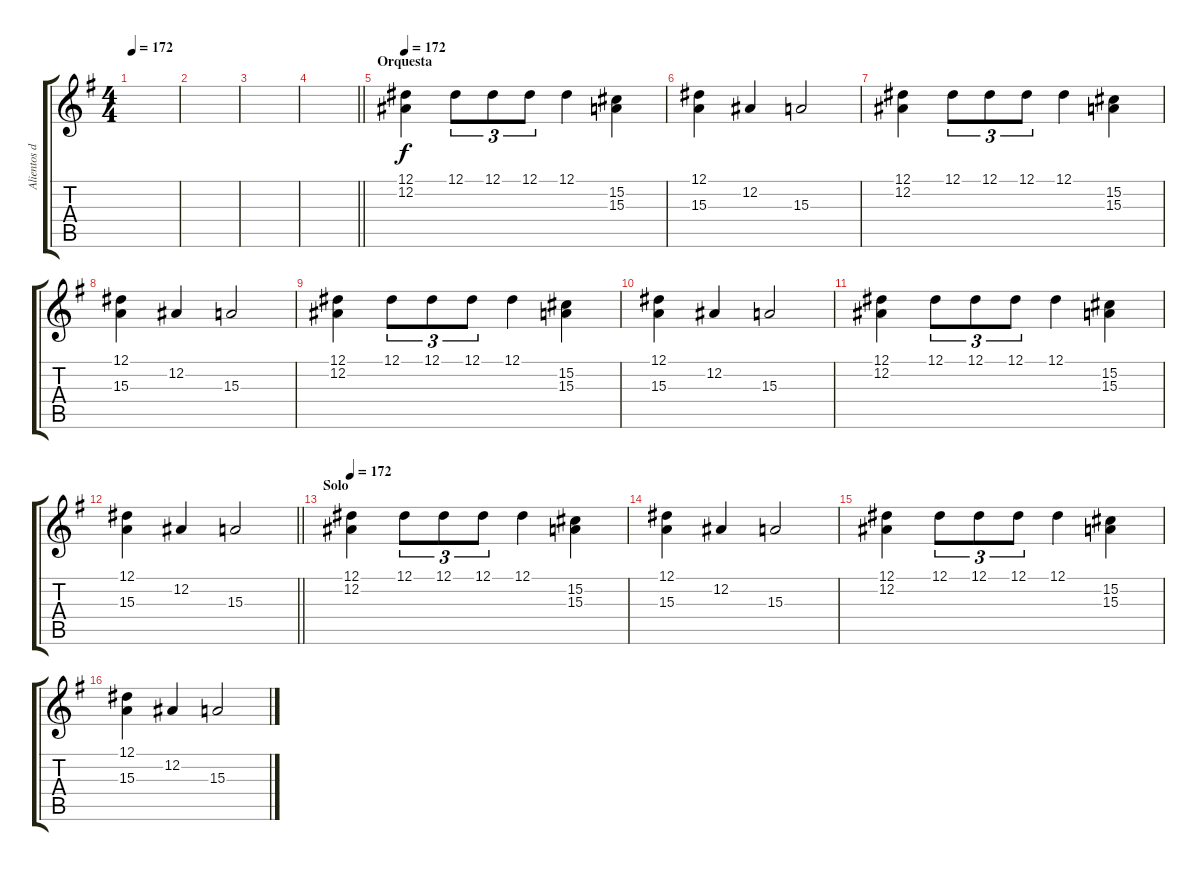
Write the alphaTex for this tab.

\track ("Alientos de metal" "Alientos d") {instrument brasssection}
\staff {score tabs}
\tuning (Eb4 Bb3 Gb3 Db3 Ab2 Eb2) {hide}
\ts (4 4)
\tempo 172
\clef g2
\ks eminor
|
|
|
\barLineRight lightlight
|
\section ("" "Orquesta")
\tempo 172
(12.1 12.2).4 12.1.8{tu (3 2)} 12.1.8{tu (3 2)} 12.1.8{tu (3 2)} 12.1.4 (15.2 15.3).4 |
(12.1 15.3).4 12.2.4 15.3.2 |
(12.1 12.2).4 12.1.8{tu (3 2)} 12.1.8{tu (3 2)} 12.1.8{tu (3 2)} 12.1.4 (15.2 15.3).4 |
(12.1 15.3).4 12.2.4 15.3.2 |
(12.1 12.2).4 12.1.8{tu (3 2)} 12.1.8{tu (3 2)} 12.1.8{tu (3 2)} 12.1.4 (15.2 15.3).4 |
(12.1 15.3).4 12.2.4 15.3.2 |
(12.1 12.2).4 12.1.8{tu (3 2)} 12.1.8{tu (3 2)} 12.1.8{tu (3 2)} 12.1.4 (15.2 15.3).4 |
\barLineRight lightlight
(12.1 15.3).4 12.2.4 15.3.2 |
\section ("" "Solo")
\tempo 172
(12.1 12.2).4 12.1.8{tu (3 2)} 12.1.8{tu (3 2)} 12.1.8{tu (3 2)} 12.1.4 (15.2 15.3).4 |
(12.1 15.3).4 12.2.4 15.3.2 |
(12.1 12.2).4 12.1.8{tu (3 2)} 12.1.8{tu (3 2)} 12.1.8{tu (3 2)} 12.1.4 (15.2 15.3).4 |
(12.1 15.3).4 12.2.4 15.3.2
